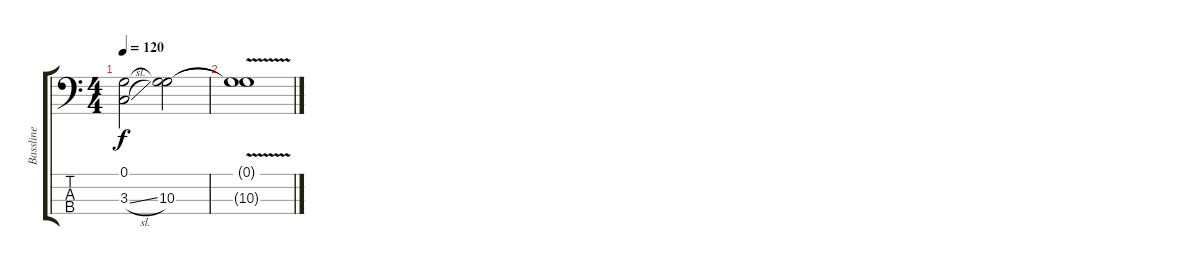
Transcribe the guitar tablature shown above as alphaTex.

\track ("Bassline" "Bassline") {instrument acousticbass}
\staff {score tabs}
\tuning (G2 D2 A1 E1) {hide}
\ts (4 4)
\tempo 120
\clef f4
\ks c
(0.1 3.3{sl}).2{dy f} (0.1{t} 10.3).2 |
(0.1{v t} 10.3{v t}).1
